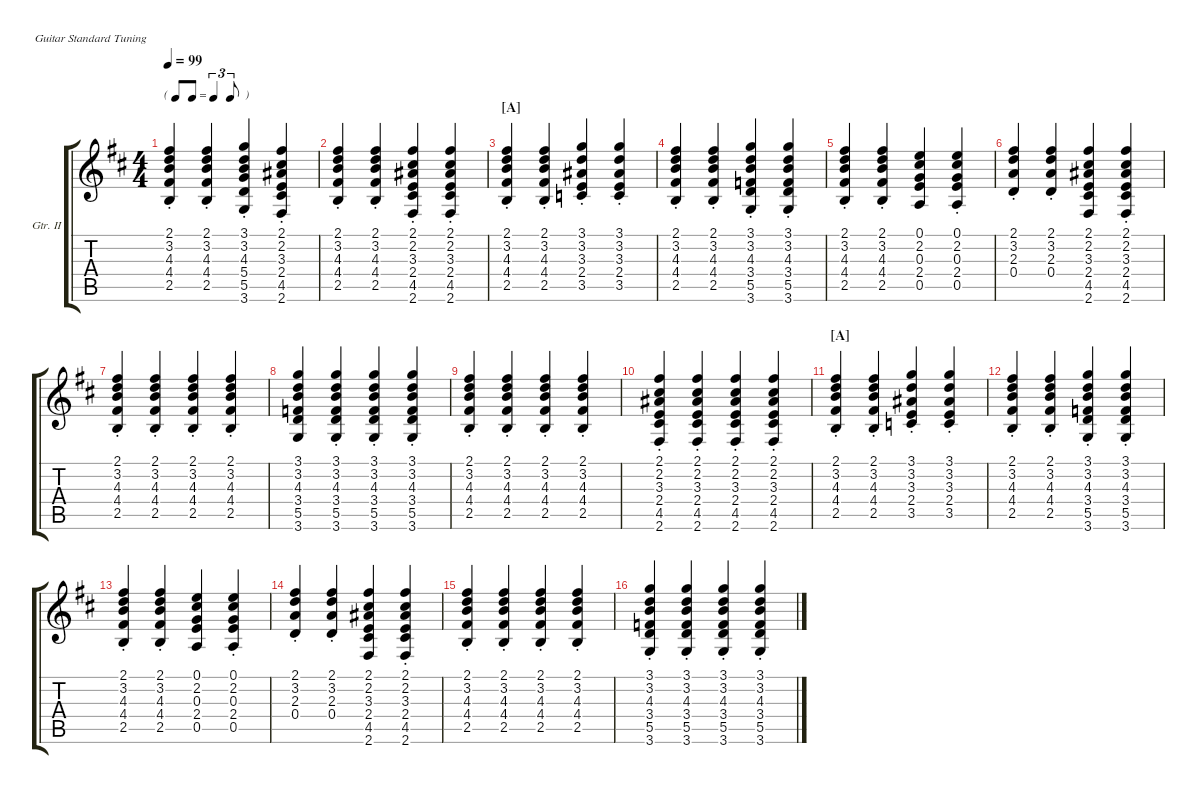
\defaultSystemsLayout 4
\hideDynamics
\bracketExtendMode groupsimilarinstruments
\firstSystemTrackNameOrientation horizontal
\otherSystemsTrackNameOrientation horizontal
\track ("Guitar II" "Gtr. II") {instrument acousticguitarsteel}
\staff {score tabs}
\tuning (E4 B3 G3 D3 A2 E2)
\ts (4 4)
\tf triplet8th
\tempo 99
\clef g2
\ks d
(2.5{st} 4.4{st} 4.3{st} 3.2{st} 2.1{st}).4{dy mp} (2.5{st} 4.4{st} 4.3{st} 3.2{st} 2.1{st}).4 (3.6{st} 5.5{st} 5.4{st} 4.3{st} 3.2{st} 3.1{st}).4 (2.1{st} 2.2{st} 3.3{st} 2.4{st} 4.5{st} 2.6{st}).4 |
(2.5{st} 4.4{st} 4.3{st} 3.2{st} 2.1{st}).4 (2.5{st} 4.4{st} 4.3{st} 3.2{st} 2.1{st}).4 (2.1{st} 2.2{st} 3.3{st} 2.4{st} 4.5{st} 2.6{st}).4 (2.1{st} 2.2{st} 3.3{st} 2.4{st} 4.5{st} 2.6{st}).4 |
\section ("A" "")
(2.5{st} 4.4{st} 4.3{st} 3.2{st} 2.1{st}).4 (2.5{st} 4.4{st} 4.3{st} 3.2{st} 2.1{st}).4 (3.5{st} 2.4{st} 3.3{st} 3.2{st} 3.1{st}).4 (3.5{st} 2.4{st} 3.3{st} 3.2{st} 3.1{st}).4 |
(2.5{st} 4.4{st} 4.3{st} 3.2{st} 2.1{st}).4 (2.5{st} 4.4{st} 4.3{st} 3.2{st} 2.1{st}).4 (3.6{st} 5.5{st} 3.4{st} 4.3{st} 3.2{st} 3.1{st}).4 (3.6{st} 5.5{st} 3.4{st} 4.3{st} 3.2{st} 3.1{st}).4 |
(2.5{st} 4.4{st} 4.3{st} 3.2{st} 2.1{st}).4 (2.5{st} 4.4{st} 4.3{st} 3.2{st} 2.1{st}).4 (0.5 2.4 0.3 2.2 0.1).4 (0.5{st} 2.4{st} 0.3{st} 2.2{st} 0.1{st}).4 |
(2.1{st} 3.2{st} 2.3{st} 0.4{st}).4 (2.1{st} 3.2{st} 2.3{st} 0.4{st}).4 (2.1 2.2 3.3 2.4 4.5 2.6).4 (2.1{st} 2.2{st} 3.3{st} 2.4{st} 4.5{st} 2.6{st}).4 |
(2.5{st} 4.4{st} 4.3{st} 3.2{st} 2.1{st}).4 (2.5{st} 4.4{st} 4.3{st} 3.2{st} 2.1{st}).4 (2.5{st} 4.4{st} 4.3{st} 3.2{st} 2.1{st}).4 (2.5{st} 4.4{st} 4.3{st} 3.2{st} 2.1{st}).4 |
(3.6 5.5 3.4 4.3 3.2 3.1).4 (3.6{st} 5.5{st} 3.4{st} 4.3{st} 3.2{st} 3.1{st}).4 (3.6{st} 5.5{st} 3.4{st} 4.3{st} 3.2{st} 3.1{st}).4 (3.6{st} 5.5{st} 3.4{st} 4.3{st} 3.2{st} 3.1{st}).4 |
(2.5{st} 4.4{st} 4.3{st} 3.2{st} 2.1{st}).4 (2.5{st} 4.4{st} 4.3{st} 3.2{st} 2.1{st}).4 (2.5{st} 4.4{st} 4.3{st} 3.2{st} 2.1{st}).4 (2.5{st} 4.4{st} 4.3{st} 3.2{st} 2.1{st}).4 |
(2.1{st} 2.2{st} 3.3{st} 2.4{st} 4.5{st} 2.6{st}).4 (2.1{st} 2.2{st} 3.3{st} 2.4{st} 4.5{st} 2.6{st}).4 (2.1{st} 2.2{st} 3.3{st} 2.4{st} 4.5{st} 2.6{st}).4 (2.1{st} 2.2{st} 3.3{st} 2.4{st} 4.5{st} 2.6{st}).4 |
\section ("A" "")
(2.5{st} 4.4{st} 4.3{st} 3.2{st} 2.1{st}).4 (2.5{st} 4.4{st} 4.3{st} 3.2{st} 2.1{st}).4 (3.5{st} 2.4{st} 3.3{st} 3.2{st} 3.1{st}).4 (3.5{st} 2.4{st} 3.3{st} 3.2{st} 3.1{st}).4 |
(2.5{st} 4.4{st} 4.3{st} 3.2{st} 2.1{st}).4 (2.5{st} 4.4{st} 4.3{st} 3.2{st} 2.1{st}).4 (3.6{st} 5.5{st} 3.4{st} 4.3{st} 3.2{st} 3.1{st}).4 (3.6{st} 5.5{st} 3.4{st} 4.3{st} 3.2{st} 3.1{st}).4 |
(2.5{st} 4.4{st} 4.3{st} 3.2{st} 2.1{st}).4 (2.5{st} 4.4{st} 4.3{st} 3.2{st} 2.1{st}).4 (0.5 2.4 0.3 2.2 0.1).4 (0.5{st} 2.4{st} 0.3{st} 2.2{st} 0.1{st}).4 |
(2.1{st} 3.2{st} 2.3{st} 0.4{st}).4 (2.1{st} 3.2{st} 2.3{st} 0.4{st}).4 (2.1 2.2 3.3 2.4 4.5 2.6).4 (2.1{st} 2.2{st} 3.3{st} 2.4{st} 4.5{st} 2.6{st}).4 |
(2.5{st} 4.4{st} 4.3{st} 3.2{st} 2.1{st}).4 (2.5{st} 4.4{st} 4.3{st} 3.2{st} 2.1{st}).4 (2.5{st} 4.4{st} 4.3{st} 3.2{st} 2.1{st}).4 (2.5{st} 4.4{st} 4.3{st} 3.2{st} 2.1{st}).4 |
(3.6{st} 5.5{st} 3.4{st} 4.3{st} 3.2{st} 3.1{st}).4 (3.6{st} 5.5{st} 3.4{st} 4.3{st} 3.2{st} 3.1{st}).4 (3.6{st} 5.5{st} 3.4{st} 4.3{st} 3.2{st} 3.1{st}).4 (3.6{st} 5.5{st} 3.4{st} 4.3{st} 3.2{st} 3.1{st}).4
